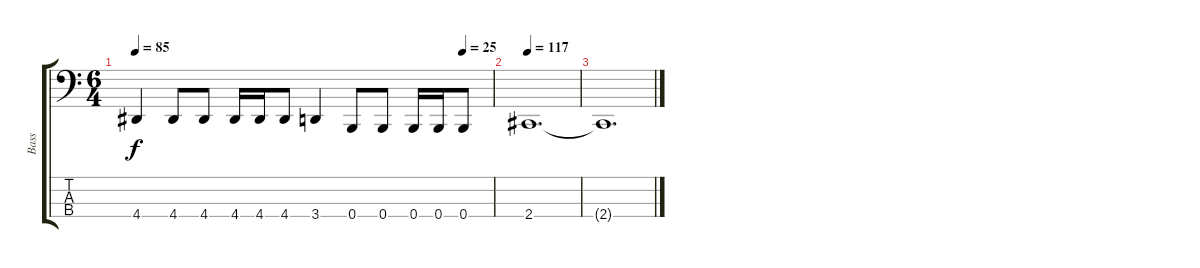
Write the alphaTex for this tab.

\track ("Bass" "Bass") {instrument electricbassfinger}
\staff {score tabs}
\tuning (E2 B1 Gb1 B0) {hide}
\ts (6 4)
\tempo 85
\tempo (25 0.9166666666666666)
\clef f4
\ks c
4.4.4{dy f} 4.4.8 4.4.8 4.4.16 4.4.16 4.4.8 3.4.4 0.4.8 0.4.8 0.4.16 0.4.16 0.4.8 |
\tempo 117
2.4.1{d} |
2.4{t}.1{d}
